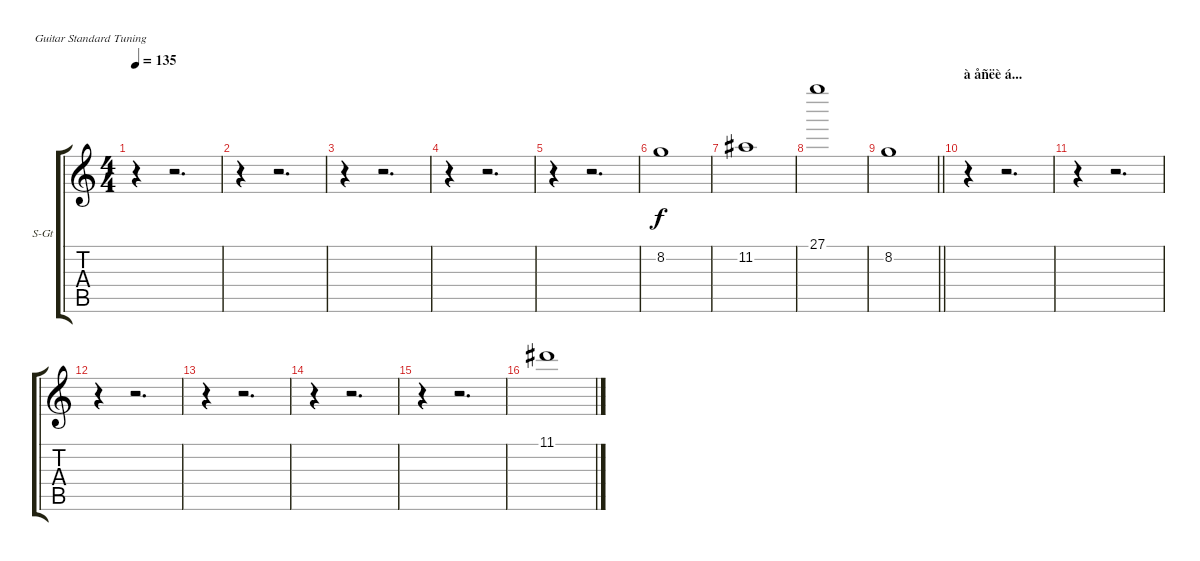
\bracketExtendMode groupsimilarinstruments
\firstSystemTrackNameOrientation horizontal
\otherSystemsTrackNameOrientation horizontal
\track ("Äîðîæêà 8" "S-Gt") {instrument stringensemble1}
\staff {score tabs}
\tuning (E4 B3 G3 D3 A2 E2)
\displaytranspose 12
\ts (4 4)
\tempo 135
\clef g2
\ks c
r.4{dy f} r.2{d} |
r.4 r.2{d} |
r.4 r.2{d} |
r.4 r.2{d} |
r.4 r.2{d} |
8.2.1 |
11.2.1 |
27.1.1 |
\barLineRight lightlight
8.2.1 |
\section ("" "à åñëè á...")
r.4 r.2{d} |
r.4 r.2{d} |
r.4 r.2{d} |
r.4 r.2{d} |
r.4 r.2{d} |
r.4 r.2{d} |
11.1.1
